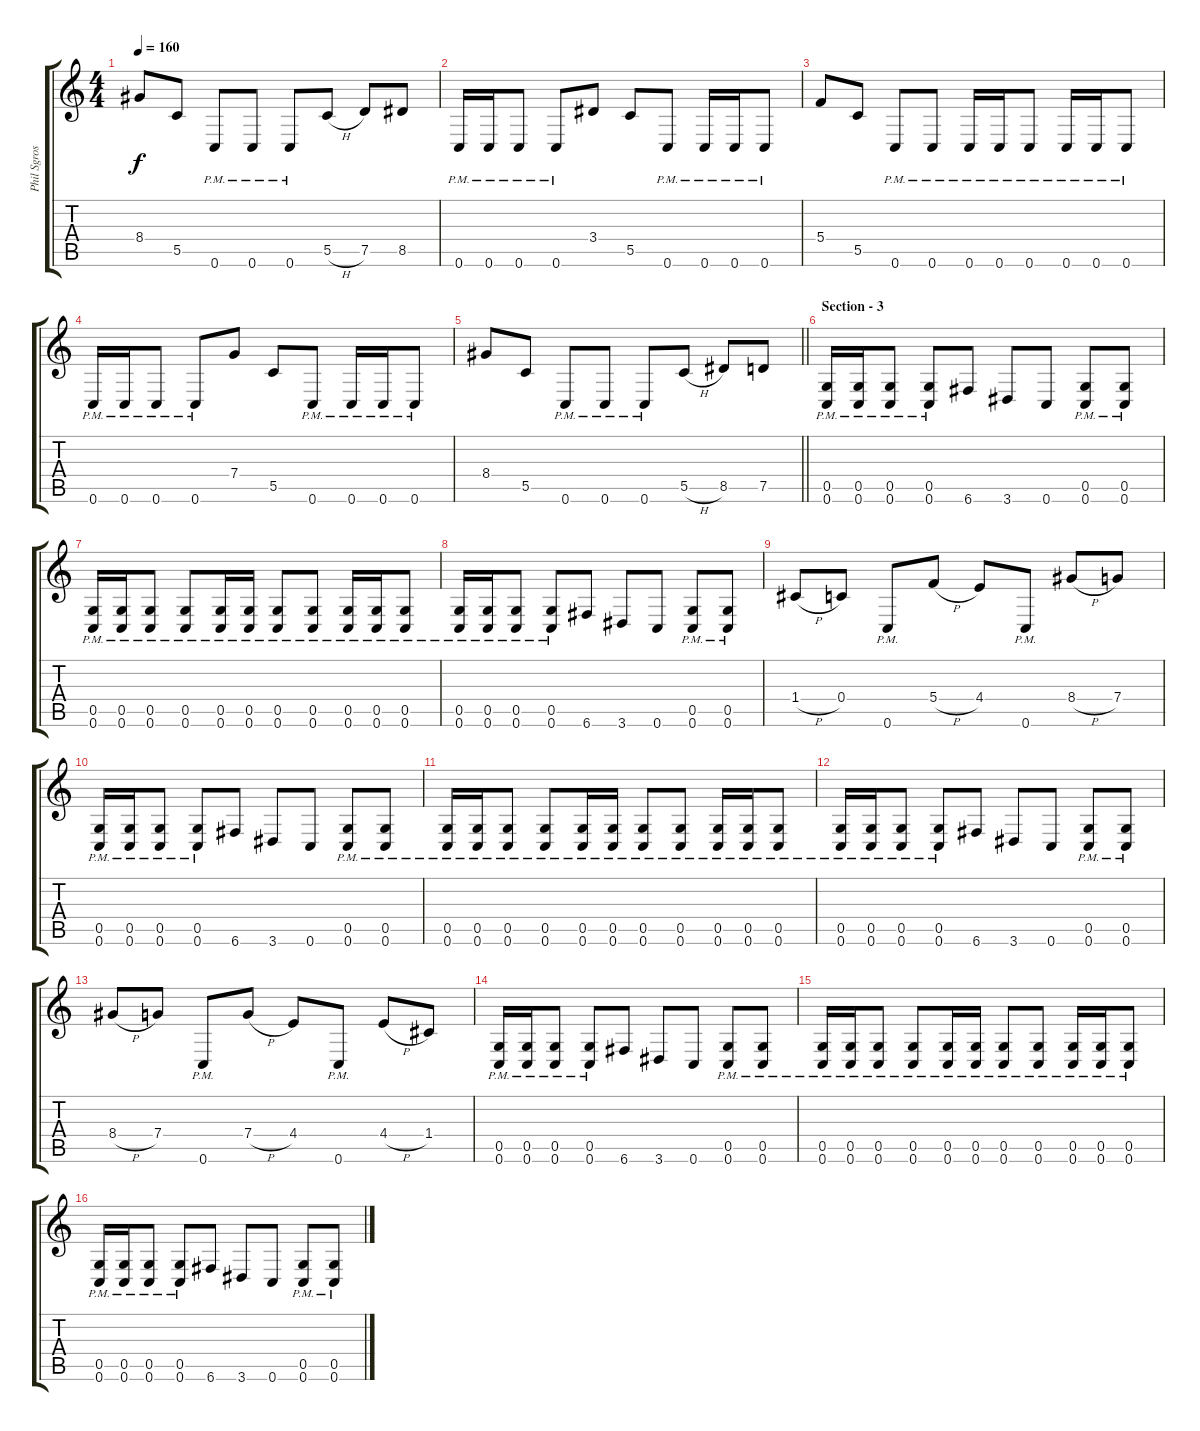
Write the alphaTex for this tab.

\track ("Phil Sgrosso" "Phil Sgros") {instrument distortionguitar}
\staff {score tabs}
\tuning (D4 A3 F3 C3 G2 C2) {hide}
\ts (4 4)
\tempo 160
\clef g2
\ks c
8.4.8{dy f} 5.5.8 0.6{pm}.8 0.6{pm}.8 0.6{pm}.8 5.5{h}.8 7.5.8 8.5.8 |
0.6{pm}.16 0.6{pm}.16 0.6{pm}.8 0.6{pm}.8 3.4.8 5.5.8 0.6{pm}.8 0.6{pm}.16 0.6{pm}.16 0.6{pm}.8 |
5.4.8 5.5.8 0.6{pm}.8 0.6{pm}.8 0.6{pm}.16 0.6{pm}.16 0.6{pm}.8 0.6{pm}.16 0.6{pm}.16 0.6{pm}.8 |
0.6{pm}.16 0.6{pm}.16 0.6{pm}.8 0.6{pm}.8 7.4.8 5.5.8 0.6{pm}.8 0.6{pm}.16 0.6{pm}.16 0.6{pm}.8 |
\barLineRight lightlight
8.4.8 5.5.8 0.6{pm}.8 0.6{pm}.8 0.6{pm}.8 5.5{h}.8 8.5.8 7.5.8 |
\section ("" "Section - 3")
(0.5{pm} 0.6{pm}).16 (0.5{pm} 0.6{pm}).16 (0.5{pm} 0.6{pm}).8 (0.5{pm} 0.6{pm}).8 6.6.8 3.6.8 0.6.8 (0.5{pm} 0.6{pm}).8 (0.5{pm} 0.6{pm}).8 |
(0.5{pm} 0.6{pm}).16 (0.5{pm} 0.6{pm}).16 (0.5{pm} 0.6{pm}).8 (0.5{pm} 0.6{pm}).8 (0.5{pm} 0.6{pm}).16 (0.5{pm} 0.6{pm}).16 (0.5{pm} 0.6{pm}).8 (0.5{pm} 0.6{pm}).8 (0.5{pm} 0.6{pm}).16 (0.5{pm} 0.6{pm}).16 (0.5{pm} 0.6{pm}).8 |
(0.5{pm} 0.6{pm}).16 (0.5{pm} 0.6{pm}).16 (0.5{pm} 0.6{pm}).8 (0.5{pm} 0.6{pm}).8 6.6.8 3.6.8 0.6.8 (0.5{pm} 0.6{pm}).8 (0.5{pm} 0.6{pm}).8 |
1.4{h}.8 0.4.8 0.6{pm}.8 5.4{h}.8 4.4.8 0.6{pm}.8 8.4{h}.8 7.4.8 |
(0.5{pm} 0.6{pm}).16 (0.5{pm} 0.6{pm}).16 (0.5{pm} 0.6{pm}).8 (0.5{pm} 0.6{pm}).8 6.6.8 3.6.8 0.6.8 (0.5{pm} 0.6{pm}).8 (0.5{pm} 0.6{pm}).8 |
(0.5{pm} 0.6{pm}).16 (0.5{pm} 0.6{pm}).16 (0.5{pm} 0.6{pm}).8 (0.5{pm} 0.6{pm}).8 (0.5{pm} 0.6{pm}).16 (0.5{pm} 0.6{pm}).16 (0.5{pm} 0.6{pm}).8 (0.5{pm} 0.6{pm}).8 (0.5{pm} 0.6{pm}).16 (0.5{pm} 0.6{pm}).16 (0.5{pm} 0.6{pm}).8 |
(0.5{pm} 0.6{pm}).16 (0.5{pm} 0.6{pm}).16 (0.5{pm} 0.6{pm}).8 (0.5{pm} 0.6{pm}).8 6.6.8 3.6.8 0.6.8 (0.5{pm} 0.6{pm}).8 (0.5{pm} 0.6{pm}).8 |
8.4{h}.8 7.4.8 0.6{pm}.8 7.4{h}.8 4.4.8 0.6{pm}.8 4.4{h}.8 1.4.8 |
(0.5{pm} 0.6{pm}).16 (0.5{pm} 0.6{pm}).16 (0.5{pm} 0.6{pm}).8 (0.5{pm} 0.6{pm}).8 6.6.8 3.6.8 0.6.8 (0.5{pm} 0.6{pm}).8 (0.5{pm} 0.6{pm}).8 |
(0.5{pm} 0.6{pm}).16 (0.5{pm} 0.6{pm}).16 (0.5{pm} 0.6{pm}).8 (0.5{pm} 0.6{pm}).8 (0.5{pm} 0.6{pm}).16 (0.5{pm} 0.6{pm}).16 (0.5{pm} 0.6{pm}).8 (0.5{pm} 0.6{pm}).8 (0.5{pm} 0.6{pm}).16 (0.5{pm} 0.6{pm}).16 (0.5{pm} 0.6{pm}).8 |
(0.5{pm} 0.6{pm}).16 (0.5{pm} 0.6{pm}).16 (0.5{pm} 0.6{pm}).8 (0.5{pm} 0.6{pm}).8 6.6.8 3.6.8 0.6.8 (0.5{pm} 0.6{pm}).8 (0.5{pm} 0.6{pm}).8
